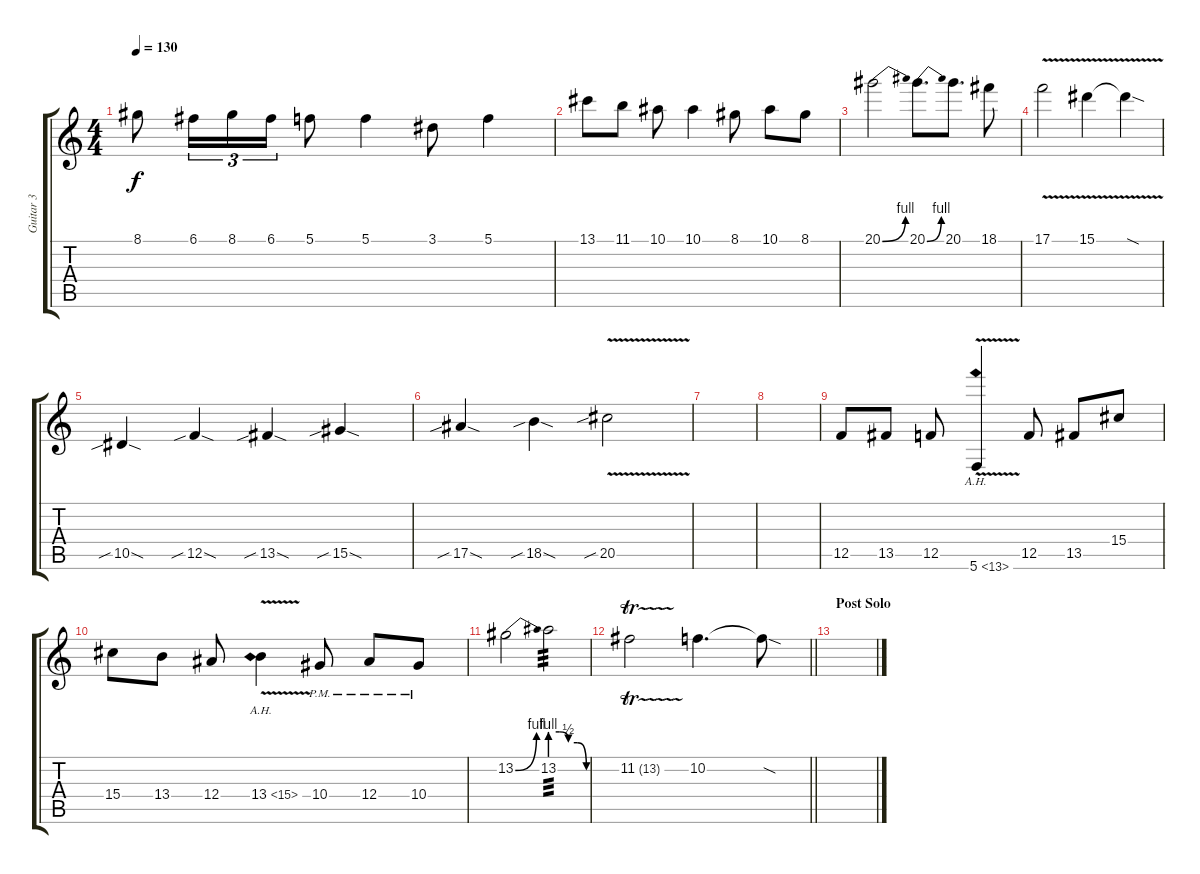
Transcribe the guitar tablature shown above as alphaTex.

\track ("Guitar 3" "Guitar 3") {instrument distortionguitar}
\staff {score tabs}
\tuning (C4 G3 Eb3 Bb2 F2 C2) {hide}
\ts (4 4)
\tempo 130
\clef g2
\ks c
8.1.8{dy f} 6.1.16{tu (3 2)} 8.1.16{tu (3 2)} 6.1.16{tu (3 2)} 5.1.8 5.1.4 3.1.8 5.1.4 |
13.1.8 11.1.8 10.1.8 10.1.4 8.1.8 10.1.8 8.1.8 |
20.1{be (bend 0 0 60 4)}.2 20.1{be (bend 0 0 60 4)}.8{d} 20.1.8{d} 18.1.8 |
17.1{v}.2 15.1{v}.4 15.1{sod t}.4 |
10.5{sib sod}.4 12.5{sib sod}.4 13.5{sib sod}.4 15.5{sib sod}.4 |
17.5{sib sod}.4 18.5{sib sod}.4 20.5{v sib}.2 |
|
|
12.5.8 13.5.8 12.5.8 5.6{ah 8 v}.4{instrument guitarharmonics} 12.5.8{instrument distortionguitar} 13.5.8 15.4.8 |
15.4.8 13.4.8 12.4.8 13.4{ah 2 v}.4{instrument guitarharmonics} 10.4{pm}.8{instrument distortionguitar} 12.4{pm}.8 10.4{pm}.8 |
13.2{be (bend 0 0 60 4)}.2 13.2{be (custom 0 4 15 4 30 2 45 2 60 0)}.2{tp 3} |
\barLineRight lightlight
11.2{tr (13 32)}.2 10.2.4{d} 10.2{sod t}.8 |
\section ("" "Post Solo")
